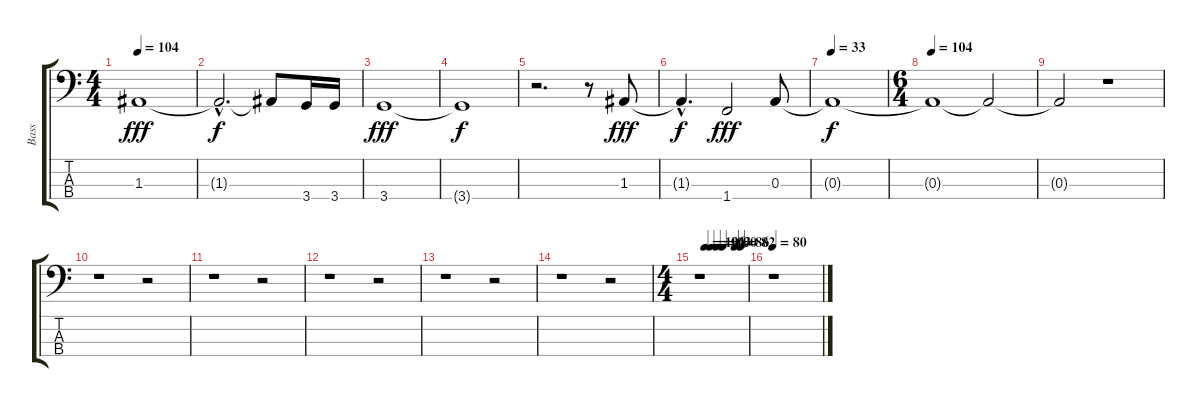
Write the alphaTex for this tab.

\track ("Bass" "Bass") {instrument electricbassfinger}
\staff {score tabs}
\tuning (G2 D2 A1 E1) {hide}
\ts (4 4)
\tempo 104
\clef f4
\ks c
1.3.1{dy fff} |
1.3{hac t}.2{d dy f} 1.3{t}.8 3.4.16 3.4.16 |
3.4.1{dy fff} |
3.4{t}.1{dy f} |
r.2{d} r.8 1.3.8{dy fff} |
1.3{hac t}.4{d dy f} 1.4.2{dy fff} 0.3.8 |
\tempo 33
0.3{t}.1{dy f} |
\ts (6 4)
\tempo 104
0.3{t}.1 0.3{t}.2 |
0.3{t}.2 r.1 |
r.1 r.2 |
r.1 r.2 |
r.1 r.2 |
r.1 r.2 |
r.1 r.2 |
\ts (4 4)
\tempo (101 0.125)
\tempo (96 0.25)
\tempo (93 0.375)
\tempo (90 0.5)
\tempo (86 0.75)
\tempo (82 0.875)
r.1 |
\tempo 80
r.1
